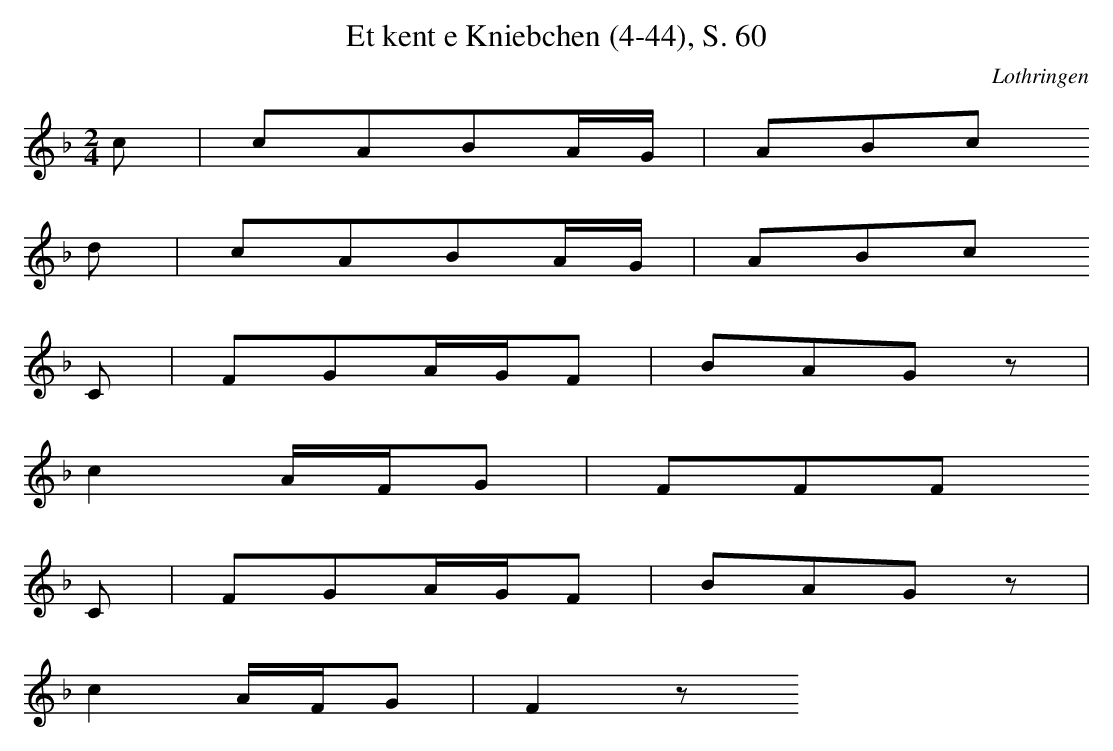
X:1
T: Et kent e Kniebchen (4-44), S. 60
O: Lothringen
M: 2/4
L: 1/16
K: F
c2 | c2A2B2AG | A2B2c2
d2 | c2A2B2AG | A2B2c2
C2 | F2G2AGF2 | B2A2G2z2 |
c4AFG2 | F2F2F2
C2 | F2G2AGF2 | B2A2G2z2 |
c4AFG2 | F4z2
